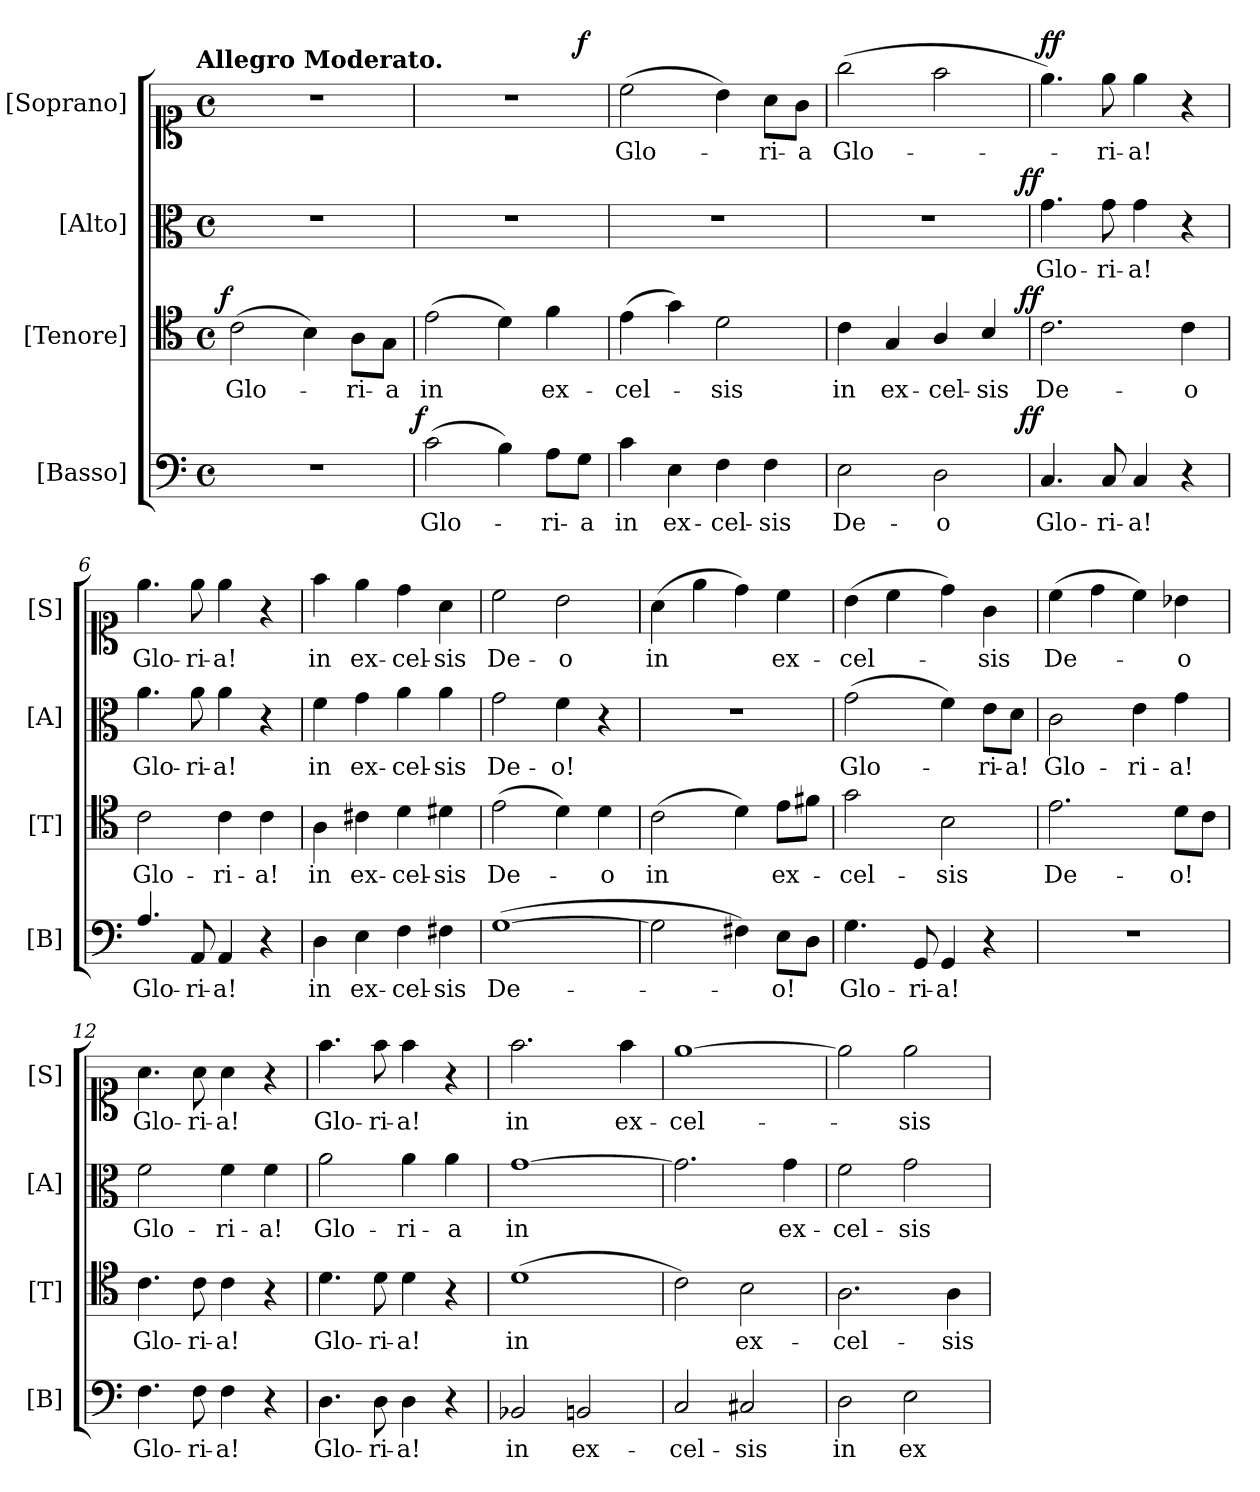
**kern	**text	**dynam	**kern	**text	**dynam	**kern	**text	**dynam	**kern	**text	**dynam
*part4	*part4	*part4	*part3	*part3	*part3	*part2	*part2	*part2	*part1	*part1	*part1
*staff4	*staff4	*staff4	*staff3	*staff3	*staff3	*staff2	*staff2	*staff2	*staff1	*staff1	*staff1
*I"[Basso]	*	*	*I"[Tenore]	*	*	*I"[Alto]	*	*	*I"[Soprano]	*	*
*I'[B]	*	*	*I'[T]	*	*	*I'[A]	*	*	*I'[S]	*	*
*clefF4	*	*	*clefC4	*	*	*clefC3	*	*	*clefC1	*	*
*k[]	*	*	*k[]	*	*	*k[]	*	*	*k[]	*	*
*C:	*	*	*C:	*	*	*C:	*	*	*C:	*	*
!!LO:TX:omd:t=Allegro Moderato.
*M4/4	*	*	*M4/4	*	*	*M4/4	*	*	*M4/4	*	*
*met(c)	*	*	*met(c)	*	*	*met(c)	*	*	*met(c)	*	*
*MM132	*	*	*MM132	*	*	*MM132	*	*	*MM132	*	*
=1	=1	=1	=1	=1	=1	=1	=1	=1	=1	=1	=1
!	!	!	!	!	!LO:DY:a:rj	!	!	!	!	!	!
1r	.	.	(>2c\	Glo-	f	1r	.	.	1r	.	.
.	.	.	4B\)	.	.	.	.	.	.	.	.
.	.	.	8A\L	-ri-	.	.	.	.	.	.	.
.	.	.	8G\J	-a	.	.	.	.	.	.	.
=2	=2	=2	=2	=2	=2	=2	=2	=2	=2	=2	=2
!	!	!LO:DY:b:rj	!	!	!	!	!	!	!	!	!
*	*	*	*	*	*	*	*	*	*^	*	*
(>2c\	Glo-	f	(>2e\	in	.	1r	.	.	1r	2..ryy	.	.
4B\)	.	.	4d\)	.	.	.	.	.	.	.	.	.
8A\L	-ri-	.	4f\	ex-	.	.	.	.	.	.	.	.
!	!	!	!	!	!	!	!	!	!	!	!	!LO:DY:a
8G\J	-a	.	.	.	.	.	.	.	.	8ryy	.	f
*	*	*	*	*	*	*	*	*	*v	*v	*	*
=3	=3	=3	=3	=3	=3	=3	=3	=3	=3	=3	=3
4c\	in	.	(>4e\	-cel-	.	1r	.	.	(>2cc\	Glo-	.
4E\	ex-	.	4g\)	.	.	.	.	.	.	.	.
4F\	-cel-	.	2d\	-sis	.	.	.	.	4b\)	.	.
4F\	-sis	.	.	.	.	.	.	.	8a\L	-ri-	.
.	.	.	.	.	.	.	.	.	8g\J	-a	.
=4	=4	=4	=4	=4	=4	=4	=4	=4	=4	=4	=4
2E\	De-	.	4c\	in	.	1r	.	.	(>2gg\	Glo-	.
.	.	.	4G/	ex-	.	.	.	.	.	.	.
2D\	-o	.	4A/	-cel-	.	.	.	.	2ff\	.	.
.	.	.	4B/	-sis	.	.	.	.	.	.	.
=5	=5	=5	=5	=5	=5	=5	=5	=5	=5	=5	=5
!	!	!LO:DY:b:rj	!	!	!LO:DY:b:rj	!	!	!LO:DY:b:rj	!	!	!LO:DY:a
4.C/	Glo-	ff	2.c\	De-	ff	4.g\	Glo-	ff	4.ee\)	.	ff
8C/	-ri-	.	.	.	.	8g\	ri-	.	8ee\	ri-	.
4C/	-a!	.	.	.	.	4g\	-a!	.	4ee\	-a!	.
4r	.	.	4c\	-o	.	4r	.	.	4r	.	.
=6	=6	=6	=6	=6	=6	=6	=6	=6	=6	=6	=6
4.A/	Glo-	.	2c\	Glo-	.	4.a\	Glo-	.	4.ee\	Glo-	.
8AA/	-ri-	.	.	.	.	8a\	-ri-	.	8ee\	-ri-	.
4AA/	-a!	.	4c\	-ri-	.	4a\	-a!	.	4ee\	-a!	.
4r	.	.	4c\	-a!	.	4r	.	.	4r	.	.
=7	=7	=7	=7	=7	=7	=7	=7	=7	=7	=7	=7
4D\	in	.	4A\	in	.	4f\	in	.	4ff\	in	.
4E\	ex-	.	4c#X\	ex-	.	4g\	ex-	.	4ee\	ex-	.
4F\	-cel-	.	4d\	-cel-	.	4a\	-cel-	.	4dd\	-cel-	.
4F#X\	-sis	.	4d#X\	-sis	.	4a\	-sis	.	4a\	-sis	.
=8	=8	=8	=8	=8	=8	=8	=8	=8	=8	=8	=8
(>[1G	De-	.	(>2e\	De-	.	2g\	De-	.	2cc\	De-	.
.	.	.	4d\)	.	.	4f\	-o!	.	2b\	-o	.
.	.	.	4d\	-o	.	4r	.	.	.	.	.
=9	=9	=9	=9	=9	=9	=9	=9	=9	=9	=9	=9
2G\]	.	.	(>2c\	in	.	1r	.	.	(>4a\	in	.
.	.	.	.	.	.	.	.	.	4ee\	.	.
4F#X\)	.	.	4d\)	.	.	.	.	.	4dd\)	.	.
8E\L	-o!	.	8e\L	ex-	.	.	.	.	4cc\	ex-	.
8D\J	.	.	8f#X\J	.	.	.	.	.	.	.	.
=10	=10	=10	=10	=10	=10	=10	=10	=10	=10	=10	=10
4.G\	Glo-	.	2g\	-cel-	.	(>2g\	Glo-	.	(>4b\	-cel-	.
.	.	.	.	.	.	.	.	.	4cc\	.	.
8GG/	-ri-	.	.	.	.	.	.	.	.	.	.
4GG/	-a!	.	2B\	-sis	.	4f\)	.	.	4dd\)	.	.
4r	.	.	.	.	.	8e\L	-ri-	.	4g\	-sis	.
.	.	.	.	.	.	8d\J	-a!	.	.	.	.
=11	=11	=11	=11	=11	=11	=11	=11	=11	=11	=11	=11
1r	.	.	2.e\	De-	.	2c\	Glo-	.	(>4cc\	De-	.
.	.	.	.	.	.	.	.	.	4dd\	.	.
.	.	.	.	.	.	4e\	-ri-	.	4cc\)	.	.
.	.	.	8d\L	-o!	.	4g\	-a!	.	4b-X\	-o	.
.	.	.	8c\J	.	.	.	.	.	.	.	.
=12	=12	=12	=12	=12	=12	=12	=12	=12	=12	=12	=12
4.F\	Glo-	.	4.c\	Glo-	.	2f\	Glo-	.	4.a\	Glo-	.
8F\	-ri-	.	8c\	-ri-	.	.	.	.	8a\	-ri-	.
4F\	-a!	.	4c\	-a!	.	4f\	-ri-	.	4a\	-a!	.
4r	.	.	4r	.	.	4f\	-a!	.	4r	.	.
=13	=13	=13	=13	=13	=13	=13	=13	=13	=13	=13	=13
4.D\	Glo-	.	4.d\	Glo-	.	2a\	Glo-	.	4.ff\	Glo-	.
8D\	-ri-	.	8d\	-ri-	.	.	.	.	8ff\	-ri-	.
4D\	-a!	.	4d\	-a!	.	4a\	-ri-	.	4ff\	-a!	.
4r	.	.	4r	.	.	4a\	-a	.	4r	.	.
=14	=14	=14	=14	=14	=14	=14	=14	=14	=14	=14	=14
2BB-X/	in	.	(>1d	in	.	[1g	in	.	2.ff\	in	.
2BBn/	ex-	.	.	.	.	.	.	.	.	.	.
.	.	.	.	.	.	.	.	.	4ff\	ex-	.
=15	=15	=15	=15	=15	=15	=15	=15	=15	=15	=15	=15
2C/	-cel-	.	2c\)	.	.	2.g\]	.	.	[1ee	-cel-	.
2C#X/	-sis	.	2B\	ex-	.	.	.	.	.	.	.
.	.	.	.	.	.	4g\	ex-	.	.	.	.
=16	=16	=16	=16	=16	=16	=16	=16	=16	=16	=16	=16
2D\	in	.	2.A\	-cel-	.	2f\	-cel-	.	2ee\]	.	.
2E\	ex-	.	.	.	.	2g\	-sis	.	2ee\	-sis	.
.	.	.	4A\	-sis	.	.	.	.	.	.	.
=	=	=	=	=	=	=	=	=	=	=	=
*-	*-	*-	*-	*-	*-	*-	*-	*-	*-	*-	*-
